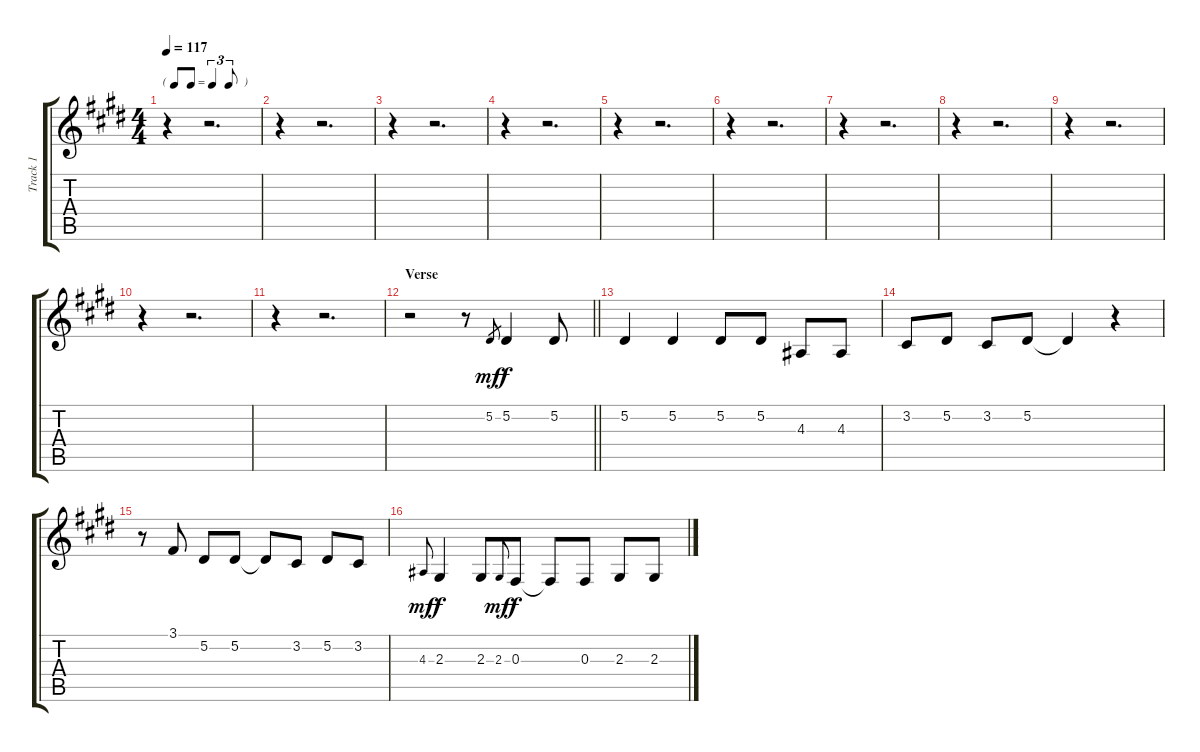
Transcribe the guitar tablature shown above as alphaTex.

\track ("Track 1" "Track 1") {instrument altosax}
\staff {score tabs}
\tuning (Eb4 Bb3 Gb3 Db3 Ab2 Eb2) {hide}
\ts (4 4)
\tf triplet8th
\tempo 117
\clef g2
\ks e
r.4{dy f} r.2{d} |
r.4 r.2{d} |
r.4 r.2{d} |
r.4 r.2{d} |
r.4 r.2{d} |
r.4 r.2{d} |
r.4 r.2{d} |
r.4 r.2{d} |
r.4 r.2{d} |
r.4 r.2{d} |
r.4 r.2{d} |
\section ("" "Verse")
\barLineRight lightlight
r.2 r.8 5.2.8{gr dy mf} 5.2.4{dy f} 5.2.8 |
5.2.4 5.2.4 5.2.8 5.2.8 4.3.8 4.3.8 |
3.2.8 5.2.8 3.2.8 5.2.8 5.2{t}.4 r.4 |
r.8 3.1.8 5.2.8 5.2.8 5.2{t}.8 3.2.8 5.2.8 3.2.8 |
4.3.8{gr onbeat dy mf} 2.3.4{dy f} 2.3.8 2.3.8{gr onbeat dy mf} 0.3.8{dy f} 0.3{t}.8 0.3.8 2.3.8 2.3.8
